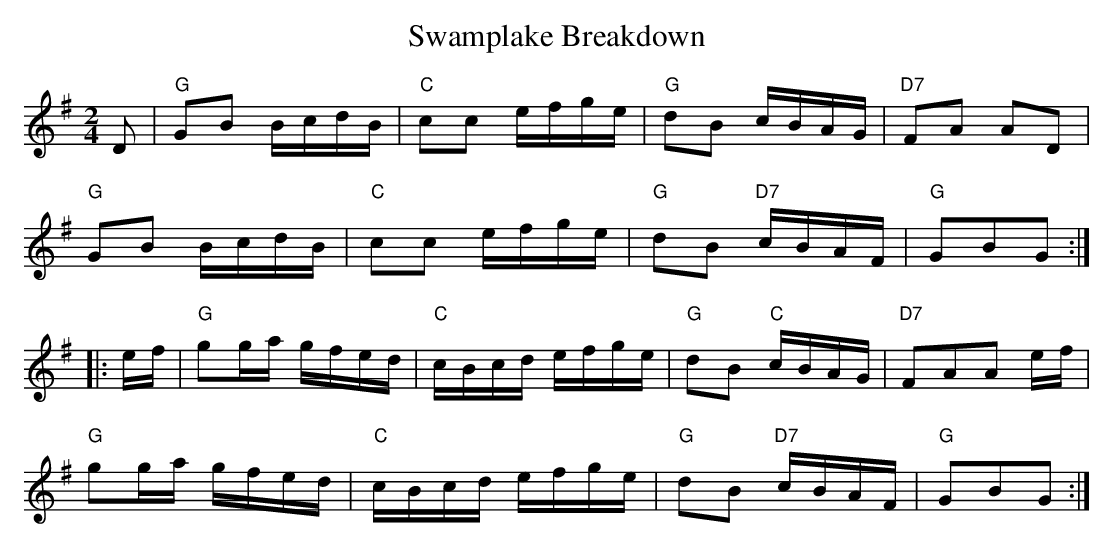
X:1
T:Swamplake Breakdown
M:2/4
L:1/16
K:G
D2|"G"G2B2 BcdB|"C"c2c2 efge|"G"d2B2 cBAG|"D7"F2A2 A2D2|
"G"G2B2 BcdB|"C"c2c2 efge|"G"d2B2 "D7"cBAF|"G"G2B2G2:|
|:ef|"G"g2ga gfed|"C"cBcd efge|"G"d2B2 "C"cBAG|"D7"F2A2A2 ef|
"G"g2ga gfed|"C"cBcd efge|"G"d2B2 "D7"cBAF|"G"G2B2G2:|]
